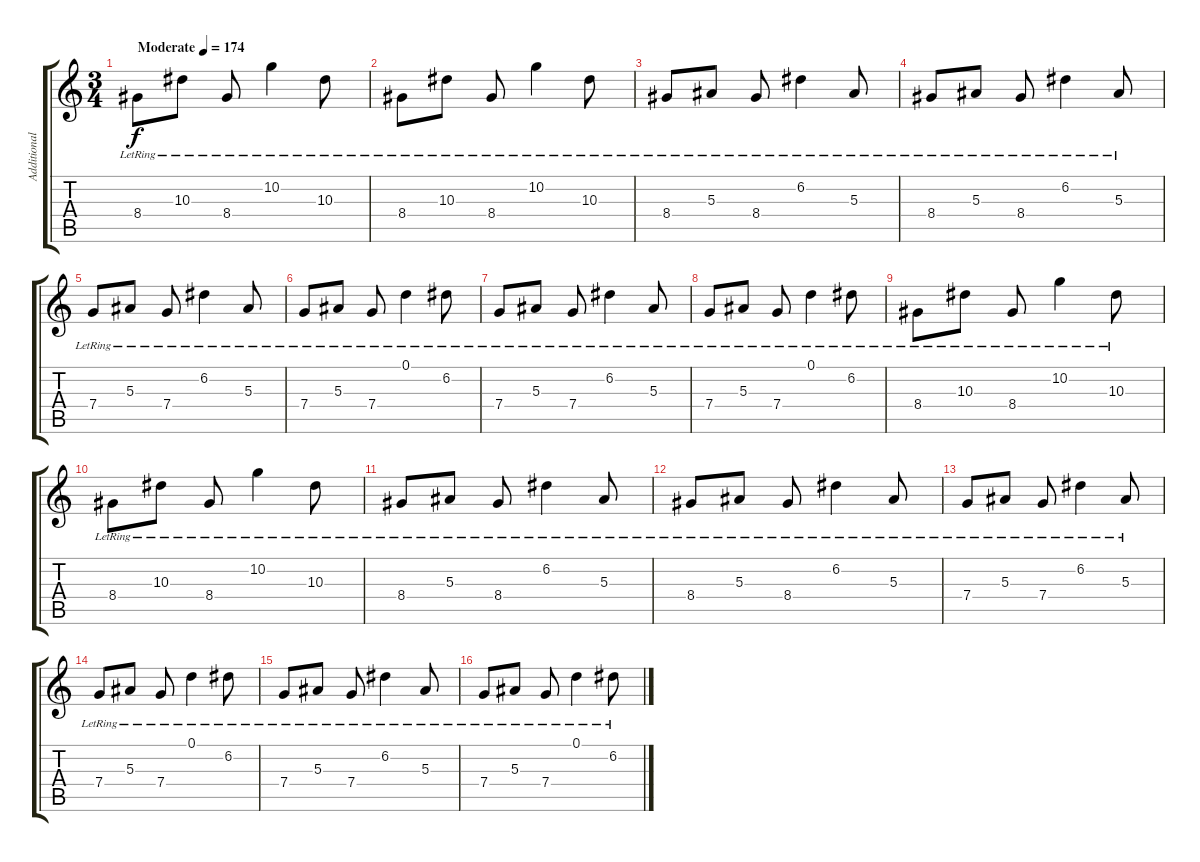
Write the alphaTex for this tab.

\track ("Additional Guitar" "Additional") {instrument distortionguitar}
\staff {score tabs}
\tuning (D4 A3 F3 C3 G2 C2) {hide}
\ts (3 4)
\tempo (174 "Moderate")
\clef g2
\ks c
8.4{lr}.8{dy f instrument electricguitarclean} 10.3{lr}.8 8.4{lr}.8 10.2{lr}.4 10.3{lr}.8 |
8.4{lr}.8 10.3{lr}.8 8.4{lr}.8 10.2{lr}.4 10.3{lr}.8 |
8.4{lr}.8 5.3{lr}.8 8.4{lr}.8 6.2{lr}.4 5.3{lr}.8 |
8.4{lr}.8 5.3{lr}.8 8.4{lr}.8 6.2{lr}.4 5.3{lr}.8 |
7.4{lr}.8 5.3{lr}.8 7.4{lr}.8 6.2{lr}.4 5.3{lr}.8 |
7.4{lr}.8 5.3{lr}.8 7.4{lr}.8 0.1{lr}.4 6.2{lr}.8 |
7.4{lr}.8 5.3{lr}.8 7.4{lr}.8 6.2{lr}.4 5.3{lr}.8 |
7.4{lr}.8 5.3{lr}.8 7.4{lr}.8 0.1{lr}.4 6.2{lr}.8 |
8.4{lr}.8 10.3{lr}.8 8.4{lr}.8 10.2{lr}.4 10.3{lr}.8 |
8.4{lr}.8 10.3{lr}.8 8.4{lr}.8 10.2{lr}.4 10.3{lr}.8 |
8.4{lr}.8 5.3{lr}.8 8.4{lr}.8 6.2{lr}.4 5.3{lr}.8 |
8.4{lr}.8 5.3{lr}.8 8.4{lr}.8 6.2{lr}.4 5.3{lr}.8 |
7.4{lr}.8 5.3{lr}.8 7.4{lr}.8 6.2{lr}.4 5.3{lr}.8 |
7.4{lr}.8 5.3{lr}.8 7.4{lr}.8 0.1{lr}.4 6.2{lr}.8 |
7.4{lr}.8 5.3{lr}.8 7.4{lr}.8 6.2{lr}.4 5.3{lr}.8 |
7.4{lr}.8 5.3{lr}.8 7.4{lr}.8 0.1{lr}.4 6.2{lr}.8
